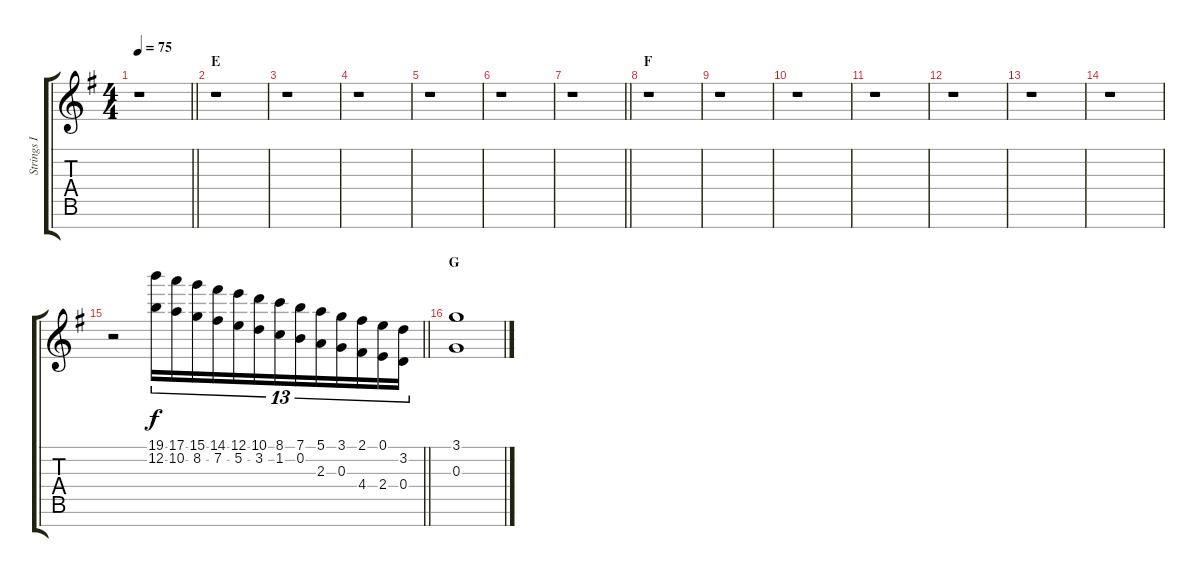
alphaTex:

\track ("Strings I" "Strings I") {instrument stringensemble1}
\staff {score tabs}
\tuning (E5 B4 G4 D4 A3 E3 B2) {hide}
\ts (4 4)
\tempo 75
\clef g2
\barLineRight lightlight
\ks g
r.1{dy f} |
\section ("" "E")
r.1 |
r.1 |
r.1 |
r.1 |
r.1 |
\barLineRight lightlight
r.1 |
\section ("" "F")
r.1 |
r.1 |
r.1 |
r.1 |
r.1 |
r.1 |
r.1 |
\barLineRight lightlight
r.2 (19.1 12.2).16{tu (13 8)} (17.1 10.2).16{tu (13 8)} (15.1 8.2).16{tu (13 8)} (14.1 7.2).16{tu (13 8)} (12.1 5.2).16{tu (13 8)} (10.1 3.2).16{tu (13 8)} (8.1 1.2).16{tu (13 8)} (7.1 0.2).16{tu (13 8)} (5.1 2.3).16{tu (13 8)} (3.1 0.3).16{tu (13 8)} (2.1 4.4).16{tu (13 8)} (0.1 2.4).16{tu (13 8)} (3.2 0.4).16{tu (13 8)} |
\section ("" "G")
(3.1 0.3).1
